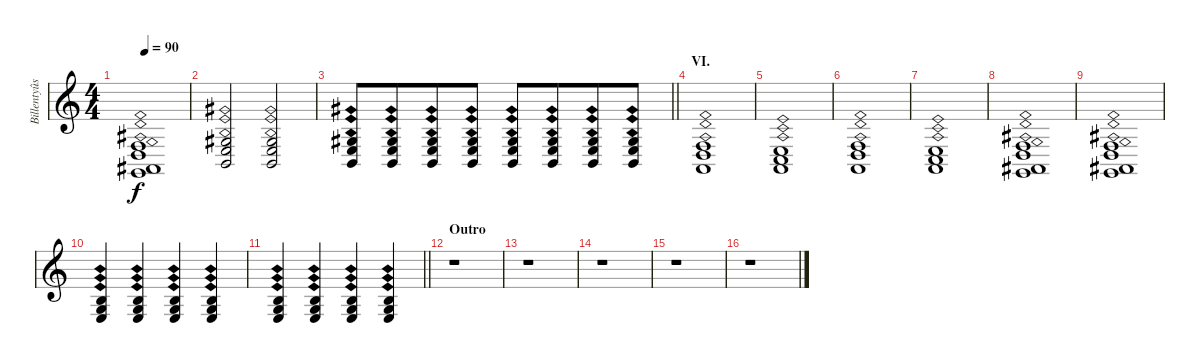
\track ("Billentyûs 2 violin-ban (Jon Lord)" "Billentyûs") {instrument electricgrandpiano}
\staff {score}
\tuning (E4 B3 G3 D3 A2 E2 B1) {hide}
\ts (4 4)
\tempo 90
\clef g2
\ks c
(3.4{ph 12} 5.5{ph 12} 6.6{ph 12} 8.7{ph 12}).1{dy f} |
(1.3{ph 12} 2.4{ph 12} 2.5{ph 12}).2 (1.3{ph 12} 2.4{ph 12} 2.5{ph 12}).2 |
\barLineRight lightlight
(1.3{ph 12} 2.4{ph 12} 2.5{ph 12}).8 (1.3{ph 12} 2.4{ph 12} 2.5{ph 12}).8{beam merge} (1.3{ph 12} 2.4{ph 12} 2.5{ph 12}).8 (1.3{ph 12} 2.4{ph 12} 2.5{ph 12}).8 (1.3{ph 12} 2.4{ph 12} 2.5{ph 12}).8 (1.3{ph 12} 2.4{ph 12} 2.5{ph 12}).8{beam merge} (1.3{ph 12} 2.4{ph 12} 2.5{ph 12}).8 (1.3{ph 12} 2.4{ph 12} 2.5{ph 12}).8 |
\section ("" "VI.")
(3.4{ph 12} 5.5{ph 12} 5.6{ph 12}).1 |
(2.4{ph 12} 3.5{ph 12} 5.6{ph 12}).1 |
(3.4{ph 12} 5.5{ph 12} 5.6{ph 12}).1 |
(2.4{ph 12} 3.5{ph 12} 5.6{ph 12}).1 |
(3.4{ph 12} 5.5{ph 12} 6.6{ph 12} 8.7{ph 12}).1 |
(3.4{ph 12} 5.5{ph 12} 6.6{ph 12} 8.7{ph 12}).1 |
(0.2{ph 12} 0.3{ph 12} 2.4{ph 12}).4 (0.2{ph 12} 0.3{ph 12} 2.4{ph 12}).4 (0.2{ph 12} 0.3{ph 12} 2.4{ph 12}).4 (0.2{ph 12} 0.3{ph 12} 2.4{ph 12}).4 |
\barLineRight lightlight
(0.2{ph 12} 0.3{ph 12} 2.4{ph 12}).4 (0.2{ph 12} 0.3{ph 12} 2.4{ph 12}).4 (0.2{ph 12} 0.3{ph 12} 2.4{ph 12}).4 (0.2{ph 12} 0.3{ph 12} 2.4{ph 12}).4 |
\section ("" "Outro")
r.1 |
r.1 |
r.1 |
r.1 |
r.1
